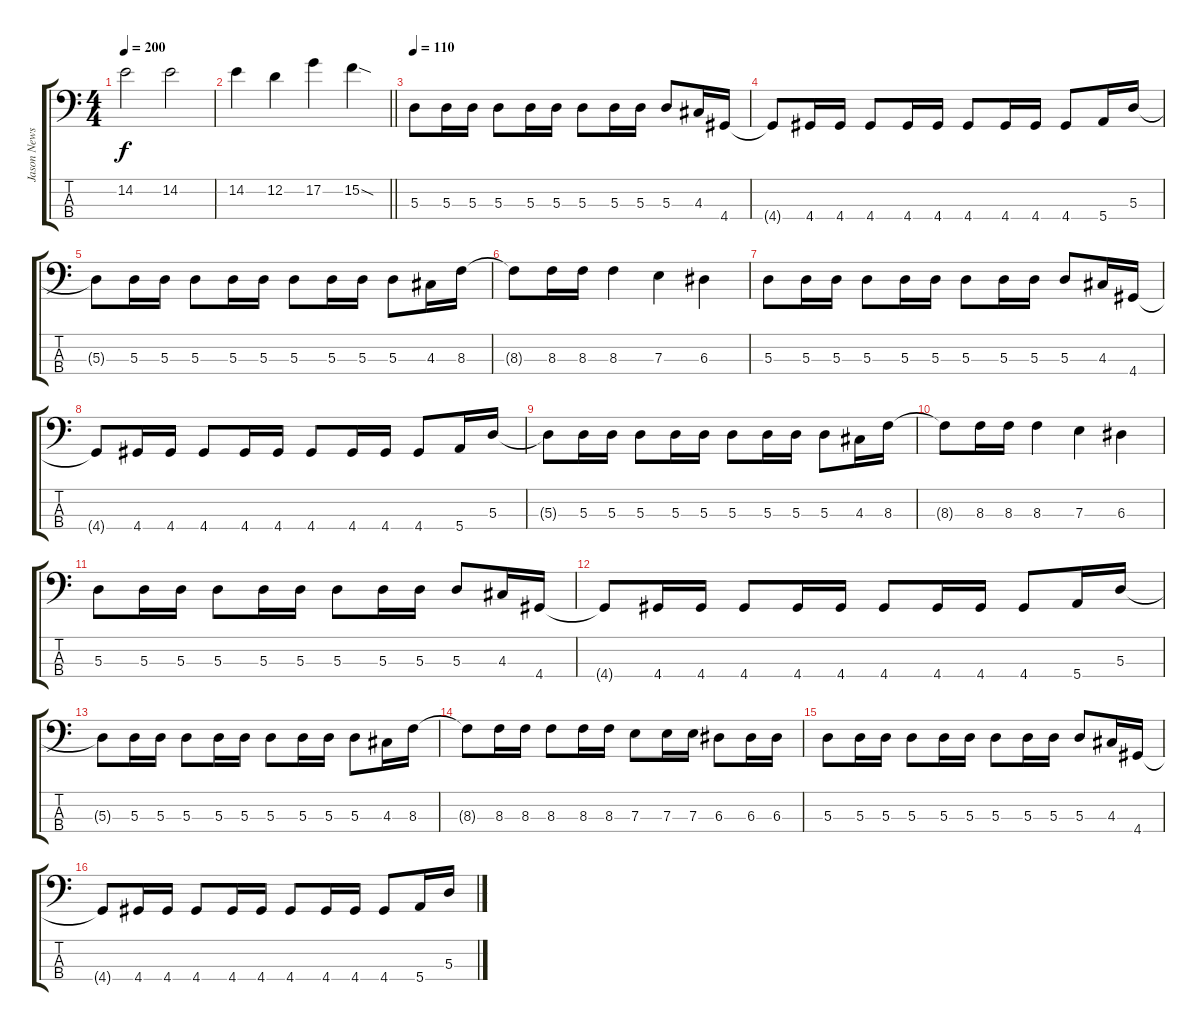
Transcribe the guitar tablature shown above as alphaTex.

\track ("Jason Newsted" "Jason News") {instrument electricbasspick}
\staff {score tabs}
\tuning (G2 D2 A1 E1) {hide}
\ts (4 4)
\tempo 200
\clef f4
\ks c
14.2.2{dy f} 14.2.2 |
\barLineRight lightlight
14.2.4 12.2.4 17.2.4 15.2{sod}.4 |
\tempo 110
5.3.8 5.3.16 5.3.16 5.3.8 5.3.16 5.3.16 5.3.8 5.3.16 5.3.16 5.3.8 4.3.16 4.4.16 |
4.4{t}.8 4.4.16 4.4.16 4.4.8 4.4.16 4.4.16 4.4.8 4.4.16 4.4.16 4.4.8 5.4.16 5.3.16 |
5.3{t}.8 5.3.16 5.3.16 5.3.8 5.3.16 5.3.16 5.3.8 5.3.16 5.3.16 5.3.8 4.3.16 8.3.16 |
8.3{t}.8 8.3.16 8.3.16 8.3.4 7.3.4 6.3.4 |
5.3.8 5.3.16 5.3.16 5.3.8 5.3.16 5.3.16 5.3.8 5.3.16 5.3.16 5.3.8 4.3.16 4.4.16 |
4.4{t}.8 4.4.16 4.4.16 4.4.8 4.4.16 4.4.16 4.4.8 4.4.16 4.4.16 4.4.8 5.4.16 5.3.16 |
5.3{t}.8 5.3.16 5.3.16 5.3.8 5.3.16 5.3.16 5.3.8 5.3.16 5.3.16 5.3.8 4.3.16 8.3.16 |
8.3{t}.8 8.3.16 8.3.16 8.3.4 7.3.4 6.3.4 |
5.3.8 5.3.16 5.3.16 5.3.8 5.3.16 5.3.16 5.3.8 5.3.16 5.3.16 5.3.8 4.3.16 4.4.16 |
4.4{t}.8 4.4.16 4.4.16 4.4.8 4.4.16 4.4.16 4.4.8 4.4.16 4.4.16 4.4.8 5.4.16 5.3.16 |
5.3{t}.8 5.3.16 5.3.16 5.3.8 5.3.16 5.3.16 5.3.8 5.3.16 5.3.16 5.3.8 4.3.16 8.3.16 |
8.3{t}.8 8.3.16 8.3.16 8.3.8 8.3.16 8.3.16 7.3.8 7.3.16 7.3.16 6.3.8 6.3.16 6.3.16 |
5.3.8 5.3.16 5.3.16 5.3.8 5.3.16 5.3.16 5.3.8 5.3.16 5.3.16 5.3.8 4.3.16 4.4.16 |
4.4{t}.8 4.4.16 4.4.16 4.4.8 4.4.16 4.4.16 4.4.8 4.4.16 4.4.16 4.4.8 5.4.16 5.3.16
